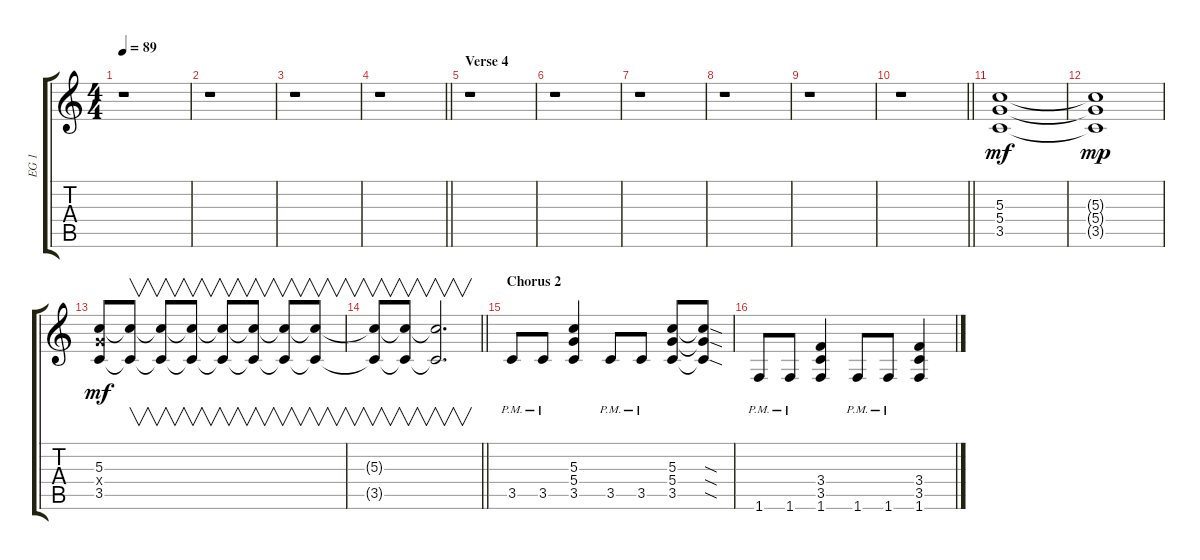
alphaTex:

\track ("EG 1" "EG 1") {instrument overdrivenguitar}
\staff {score tabs}
\tuning (E4 B3 G3 D3 A2 E2) {hide}
\ts (4 4)
\tempo 89
\clef g2
\ks c
r.1{dy p} |
r.1 |
r.1 |
\barLineRight lightlight
r.1 |
\section ("" "Verse 4")
r.1 |
r.1 |
r.1 |
r.1 |
r.1 |
\barLineRight lightlight
r.1 |
(5.3 5.4 3.5).1{dy mf} |
(5.3{t} 5.4{t} 3.5{t}).1{dy mp} |
(5.3 5.4{x} 3.5).8{dy mf} (5.3{t} 3.5{t}).8{v} (5.3{t} 3.5{t}).8{v} (5.3{t} 3.5{t}).8{v} (5.3{t} 3.5{t}).8{v} (5.3{t} 3.5{t}).8{v} (5.3{t} 3.5{t}).8{v} (5.3{t} 3.5{t}).8{v} |
\barLineRight lightlight
(5.3{t} 3.5{t}).8{v} (5.3{t} 3.5{t}).8{v} (5.3{t} 3.5{t}).2{v d} |
\section ("" "Chorus 2")
3.5{pm}.8 3.5{pm}.8 (5.3 5.4 3.5).4 3.5{pm}.8 3.5{pm}.8 (5.3 5.4 3.5).8 (5.3{sod t} 5.4{sod t} 3.5{sod t}).8 |
1.6{pm}.8 1.6{pm}.8 (3.4 3.5 1.6).4 1.6{pm}.8 1.6{pm}.8 (3.4 3.5 1.6).4
